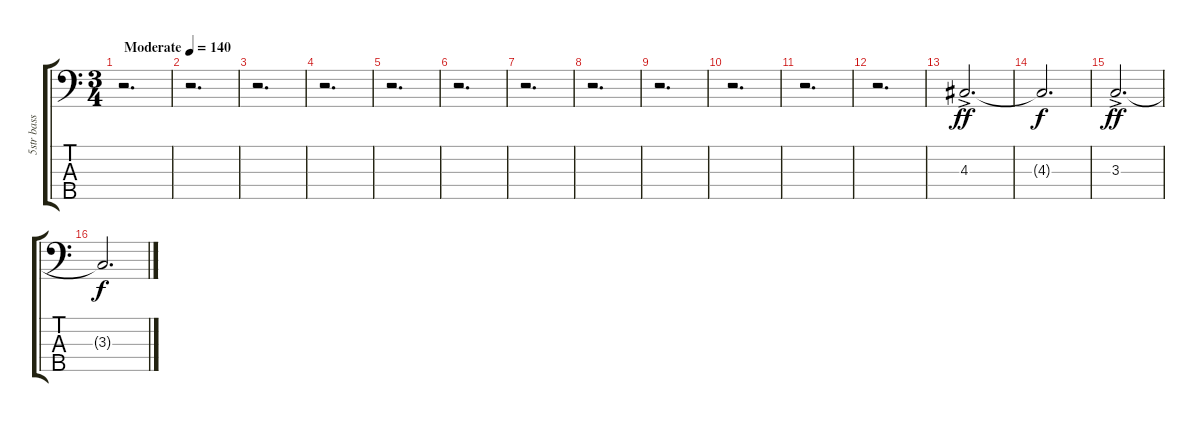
\track ("5str bass" "5str bass") {instrument electricbassfinger}
\staff {score tabs}
\tuning (G2 D2 A1 E1 B0) {hide}
\ts (3 4)
\tempo (140 "Moderate")
\clef f4
\ks c
r.2{d dy ff instrument electricbassfinger} |
r.2{d} |
r.2{d} |
r.2{d} |
r.2{d} |
r.2{d} |
r.2{d} |
r.2{d} |
r.2{d} |
r.2{d} |
r.2{d} |
r.2{d} |
4.3{ac}.2{d} |
4.3{t}.2{d dy f} |
3.3{ac}.2{d dy ff} |
3.3{t}.2{d dy f}
